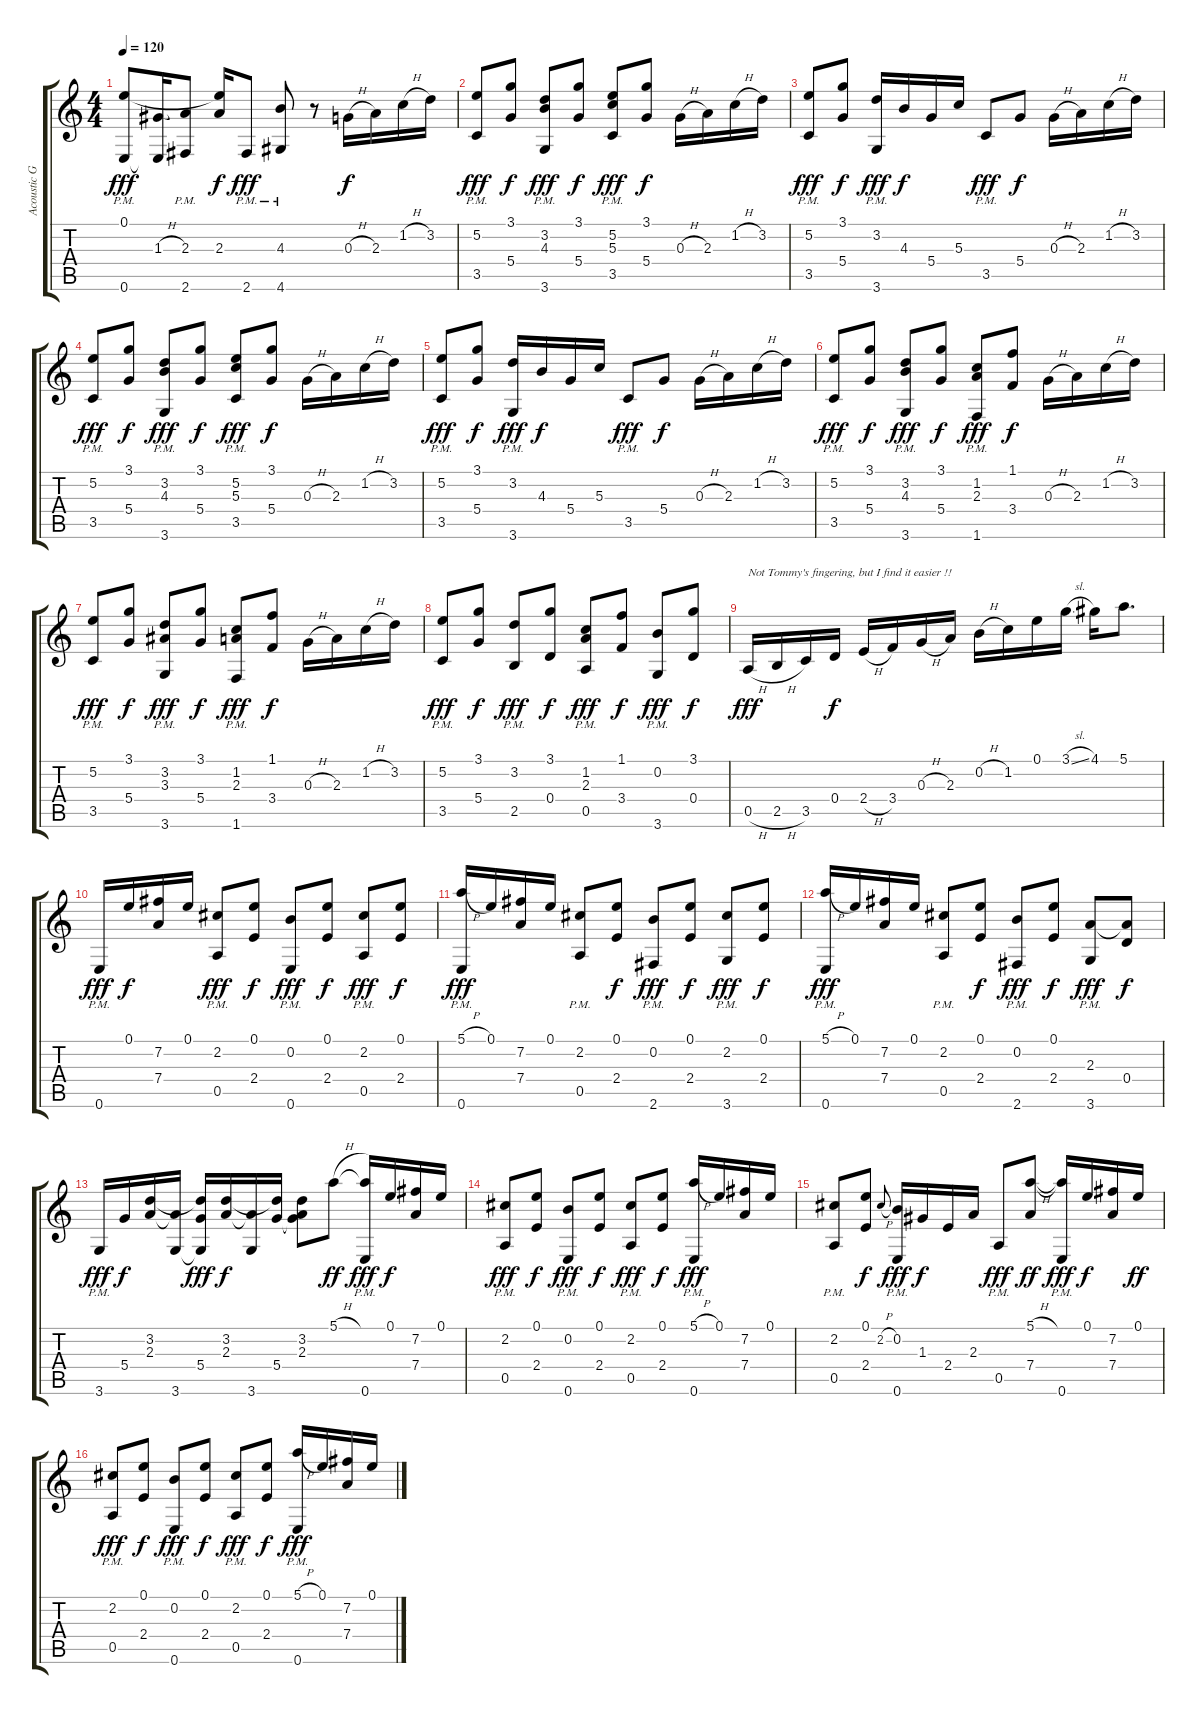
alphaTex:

\track ("Acoustic Guitar" "Acoustic G") {instrument acousticguitarsteel}
\staff {score tabs}
\tuning (E4 B3 G3 D3 A2 E2) {hide}
\ts (4 4)
\tempo 120
\clef g2
\ks c
(0.1 0.6{pm}).8{dy fff} (1.3{h} 0.6{t}).16 (2.3 2.6{pm}).8 (0.1{t} 2.3).16{dy f} 2.6{pm}.8{dy fff} (4.3 4.6{pm}).8 r.8 0.3{h}.16{dy f} 2.3.16 1.2{h}.16 3.2.16 |
(5.2 3.5{pm}).8{dy fff} (3.1 5.4).8{dy f} (3.2 4.3 3.6{pm}).8{dy fff} (3.1 5.4).8{dy f} (5.2 5.3 3.5{pm}).8{dy fff} (3.1 5.4).8{dy f} 0.3{h}.16 2.3.16 1.2{h}.16 3.2.16 |
(5.2 3.5{pm}).8{dy fff} (3.1 5.4).8{dy f} (3.2 3.6{pm}).16{dy fff} 4.3.16{dy f} 5.4.16 5.3.16 3.5{pm}.8{dy fff} 5.4.8{dy f} 0.3{h}.16 2.3.16 1.2{h}.16 3.2.16 |
(5.2 3.5{pm}).8{dy fff} (3.1 5.4).8{dy f} (3.2 4.3 3.6{pm}).8{dy fff} (3.1 5.4).8{dy f} (5.2 5.3 3.5{pm}).8{dy fff} (3.1 5.4).8{dy f} 0.3{h}.16 2.3.16 1.2{h}.16 3.2.16 |
(5.2 3.5{pm}).8{dy fff} (3.1 5.4).8{dy f} (3.2 3.6{pm}).16{dy fff} 4.3.16{dy f} 5.4.16 5.3.16 3.5{pm}.8{dy fff} 5.4.8{dy f} 0.3{h}.16 2.3.16 1.2{h}.16 3.2.16 |
(5.2 3.5{pm}).8{dy fff} (3.1 5.4).8{dy f} (3.2 4.3 3.6{pm}).8{dy fff} (3.1 5.4).8{dy f} (1.2 2.3 1.6{pm}).8{dy fff} (1.1 3.4).8{dy f} 0.3{h}.16 2.3.16 1.2{h}.16 3.2.16 |
(5.2 3.5{pm}).8{dy fff} (3.1 5.4).8{dy f} (3.2 3.3 3.6{pm}).8{dy fff} (3.1 5.4).8{dy f} (1.2 2.3 1.6{pm}).8{dy fff} (1.1 3.4).8{dy f} 0.3{h}.16 2.3.16 1.2{h}.16 3.2.16 |
(5.2 3.5{pm}).8{dy fff} (3.1 5.4).8{dy f} (3.2 2.5{pm}).8{dy fff} (3.1 0.4).8{dy f} (1.2 2.3 0.5{pm}).8{dy fff} (1.1 3.4).8{dy f} (0.2 3.6{pm}).8{dy fff} (3.1 0.4).8{dy f} |
0.5{h}.16{txt "Not Tommy's fingering, but I find it easier !!" dy fff} 2.5{h}.16 3.5.16 0.4.16{dy f} 2.4{h}.16 3.4.16 0.3{h}.16 2.3.16 0.2{h}.16 1.2.16 0.1.16 3.1{sl}.16 4.1.16 5.1.8{d} |
0.6{pm}.16{dy fff} 0.1.16{dy f} (7.2 7.4).16 0.1.16 (2.2 0.5{pm}).8{dy fff} (0.1 2.4).8{dy f} (0.2 0.6{pm}).8{dy fff} (0.1 2.4).8{dy f} (2.2 0.5{pm}).8{dy fff} (0.1 2.4).8{dy f} |
(5.1{h} 0.6{pm}).16{dy fff} 0.1.16 (7.2 7.4).16 0.1.16 (2.2 0.5{pm}).8 (0.1 2.4).8{dy f} (0.2 2.6{pm}).8{dy fff} (0.1 2.4).8{dy f} (2.2 3.6{pm}).8{dy fff} (0.1 2.4).8{dy f} |
(5.1{h} 0.6{pm}).16{dy fff} 0.1.16 (7.2 7.4).16 0.1.16 (2.2 0.5{pm}).8 (0.1 2.4).8{dy f} (0.2 2.6{pm}).8{dy fff} (0.1 2.4).8{dy f} (2.3 3.6{pm}).8{dy fff} (2.3{t} 0.4).8{dy f} |
3.6{pm}.16{dy fff} 5.4.16{dy f} (3.2 2.3).16 (2.3{t} 3.6).16 (3.2{t} 5.4 3.6{t}).16{dy fff} (3.2 2.3).16{dy f} (2.3{t} 3.6).16 (3.2{t} 5.4).16 (3.2 2.3 5.4{t}).8 5.1{h}.8{dy ff} (5.1{t} 0.6{pm}).16{dy fff} 0.1.16{dy f} (7.2 7.4).16 0.1.16 |
(2.2 0.5{pm}).8{dy fff} (0.1 2.4).8{dy f} (0.2 0.6{pm}).8{dy fff} (0.1 2.4).8{dy f} (2.2 0.5{pm}).8{dy fff} (0.1 2.4).8{dy f} (5.1{h} 0.6{pm}).16{dy fff} 0.1.16 (7.2 7.4).16 0.1.16 |
(2.2 0.5{pm}).8 (0.1 2.4).8{dy f} 2.2{h}.8{gr onbeat} (0.2 0.6{pm}).16{dy fff} 1.3.16{dy f} 2.4.16 2.3.16 0.5{pm}.8{dy fff} (5.1{h} 7.4).8{dy ff} (5.1{t} 0.6{pm}).16{dy fff} 0.1.16{dy f} (7.2 7.4).16 0.1.16{dy ff} |
(2.2 0.5{pm}).8{dy fff} (0.1 2.4).8{dy f} (0.2 0.6{pm}).8{dy fff} (0.1 2.4).8{dy f} (2.2 0.5{pm}).8{dy fff} (0.1 2.4).8{dy f} (5.1{h} 0.6{pm}).16{dy fff} 0.1.16 (7.2 7.4).16 0.1.16
